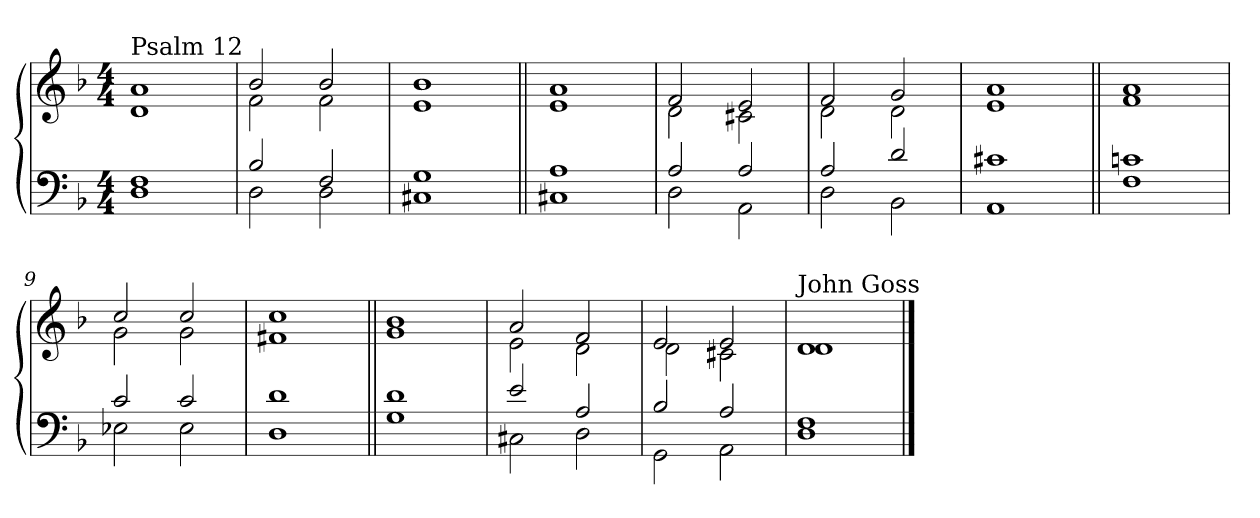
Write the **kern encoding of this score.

**kern	**kern
*part2	*part1
*staff2	*staff1
*clefF4	*clefG2
*k[b-]	*k[b-]
*F:	*F:
*M4/4	*M4/4
=1	=1
*^	*^
!	!	!LO:TX:a:t=Psalm 12	!
1F	1D	1a	1d
=2	=2	=2	=2
2B-/	2D\	2b-/	2f\
2F/	2D\	2b-/	2f\
=3	=3	=3	=3
1G	1C#X	1b-	1e
=4||	=4||	=4||	=4||
1A	1C#X	1a	1e
=5	=5	=5	=5
2A/	2D\	2f/	2d\
2A/	2AA\	2e/	2c#X\
=6	=6	=6	=6
2A/	2D\	2f/	2d\
2d/	2BB-\	2g/	2d\
=7	=7	=7	=7
1c#X	1AA	1a	1e
=8||	=8||	=8||	=8||
1cni	1F	1a	1f
=9	=9	=9	=9
2c/	2E-X\	2cc/	2g\
2c/	2E-\	2cc/	2g\
=10	=10	=10	=10
1d	1D	1cc	1f#X
=11||	=11||	=11||	=11||
1d	1G	1b-	1g
=12	=12	=12	=12
2e/	2C#X\	2a/	2e\
2A/	2D\	2f/	2d\
=13	=13	=13	=13
2B-/	2GG\	2e/	2d\
2A/	2AA\	2e/	2c#X\
=14	=14	=14	=14
!	!	!LO:TX:a:t=John Goss	!
1F	1D	1d	1d
*v	*v	*	*
*	*v	*v
==	==
*-	*-
